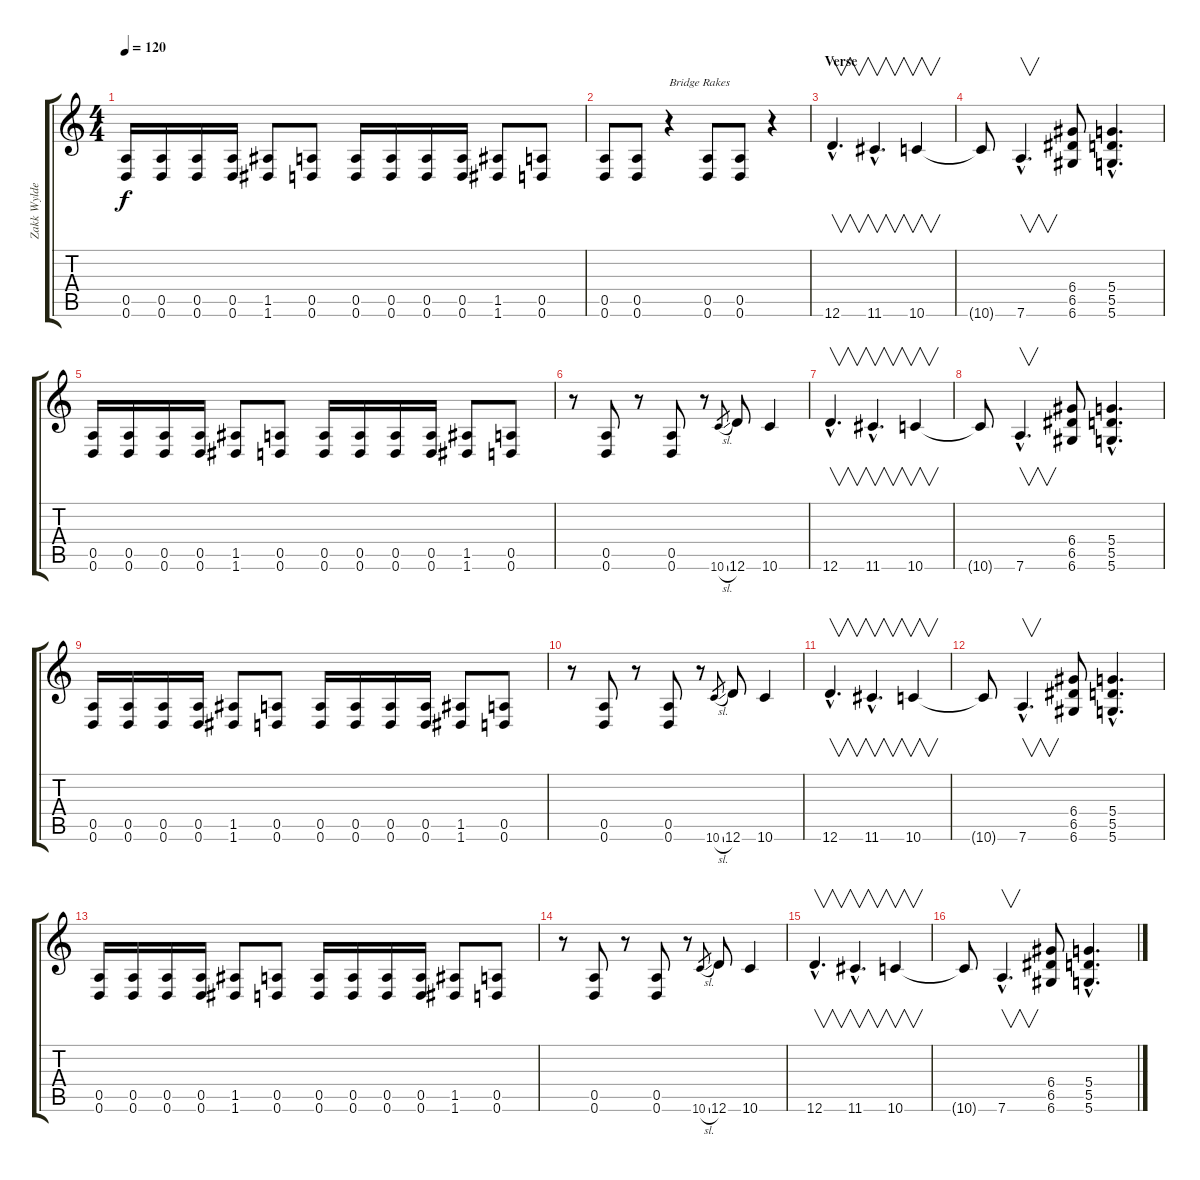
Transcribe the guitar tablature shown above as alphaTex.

\track ("Zakk Wylde" "Zakk Wylde") {instrument distortionguitar}
\staff {score tabs}
\tuning (E4 B3 G3 D3 A2 D2) {hide}
\ts (4 4)
\tempo 120
\clef g2
\ks c
(0.5 0.6).16{dy f} (0.5 0.6).16 (0.5 0.6).16 (0.5 0.6).16 (1.5 1.6).8 (0.5 0.6).8 (0.5 0.6).16 (0.5 0.6).16 (0.5 0.6).16 (0.5 0.6).16 (1.5 1.6).8 (0.5 0.6).8 |
(0.5 0.6).8 (0.5 0.6).8 r.4{txt "Bridge Rakes"} (0.5 0.6).8 (0.5 0.6).8 r.4 |
\section ("" "Verse")
12.6{hac}.4{v d} 11.6{hac}.4{v d} 10.6.4{v} |
10.6{t}.8 7.6{hac}.4{v d} (6.4 6.5 6.6).8 (5.4{hac} 5.5{hac} 5.6{hac}).4{d} |
(0.5 0.6).16 (0.5 0.6).16 (0.5 0.6).16 (0.5 0.6).16 (1.5 1.6).8 (0.5 0.6).8 (0.5 0.6).16 (0.5 0.6).16 (0.5 0.6).16 (0.5 0.6).16 (1.5 1.6).8 (0.5 0.6).8 |
r.8 (0.5 0.6).8 r.8 (0.5 0.6).8 r.8 10.6{sl}.8{gr} 12.6.8 10.6.4 |
12.6{hac}.4{v d} 11.6{hac}.4{v d} 10.6.4{v} |
10.6{t}.8 7.6{hac}.4{v d} (6.4 6.5 6.6).8 (5.4{hac} 5.5{hac} 5.6{hac}).4{d} |
(0.5 0.6).16 (0.5 0.6).16 (0.5 0.6).16 (0.5 0.6).16 (1.5 1.6).8 (0.5 0.6).8 (0.5 0.6).16 (0.5 0.6).16 (0.5 0.6).16 (0.5 0.6).16 (1.5 1.6).8 (0.5 0.6).8 |
r.8 (0.5 0.6).8 r.8 (0.5 0.6).8 r.8 10.6{sl}.8{gr} 12.6.8 10.6.4 |
12.6{hac}.4{v d} 11.6{hac}.4{v d} 10.6.4{v} |
10.6{t}.8 7.6{hac}.4{v d} (6.4 6.5 6.6).8 (5.4{hac} 5.5{hac} 5.6{hac}).4{d} |
(0.5 0.6).16 (0.5 0.6).16 (0.5 0.6).16 (0.5 0.6).16 (1.5 1.6).8 (0.5 0.6).8 (0.5 0.6).16 (0.5 0.6).16 (0.5 0.6).16 (0.5 0.6).16 (1.5 1.6).8 (0.5 0.6).8 |
r.8 (0.5 0.6).8 r.8 (0.5 0.6).8 r.8 10.6{sl}.8{gr} 12.6.8 10.6.4 |
12.6{hac}.4{v d} 11.6{hac}.4{v d} 10.6.4{v} |
10.6{t}.8 7.6{hac}.4{v d} (6.4 6.5 6.6).8 (5.4{hac} 5.5{hac} 5.6{hac}).4{d}
